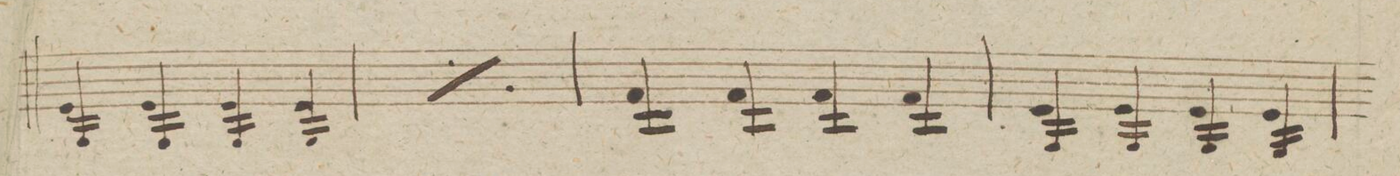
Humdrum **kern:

**kern	**dynam
*I"Violino 1mo	*
*clefG2	*
*k[]	*
*met(c|)	*
*M2/2	*
4e/ 4G/	.
4e/ 4G/	.
4e/ 4G/	.
4e/ 4G/	.
=191	=191
*rep	*
4e/ 4G/	.
4e/ 4G/	.
4e/ 4G/	.
4e/ 4G/	.
*Xrep	*
=192	=192
4f/ 4A/	.
4f/ 4A/	.
4f/ 4A/	.
4f/ 4A/	.
=193	=193
4e/ 4G/	.
4e/ 4G/	.
4e/ 4G/	.
4e/ 4G/	.
=194	=194
*-	*-
